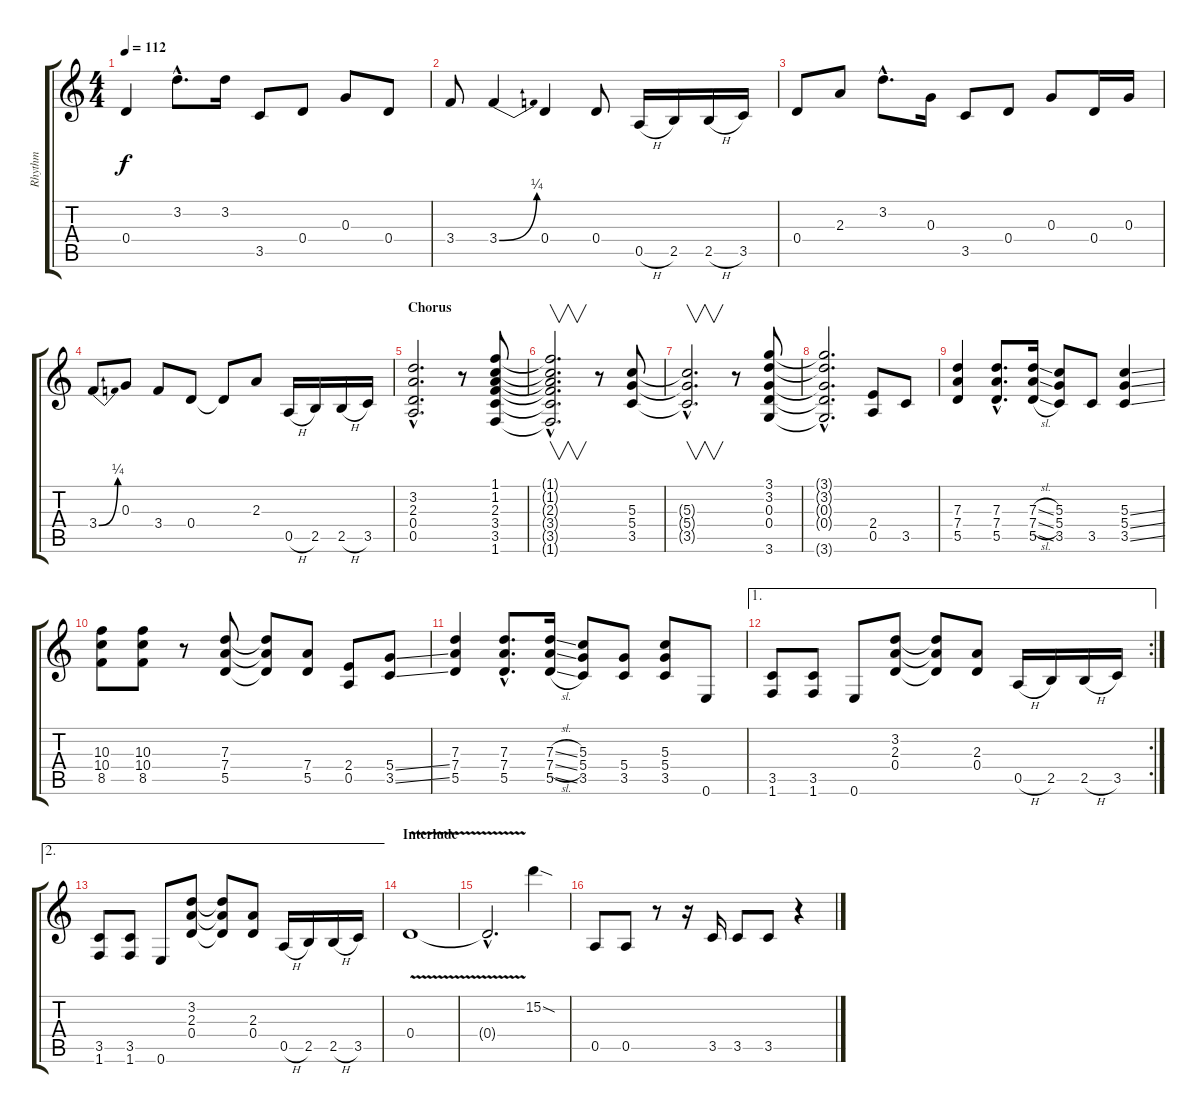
\track ("Rhythm" "Rhythm") {instrument overdrivenguitar}
\staff {score tabs}
\tuning (E4 B3 G3 D3 A2 E2) {hide}
\ts (4 4)
\tempo 112
\clef g2
\ks c
0.4.4{dy f} 3.2{hac}.8{d} 3.2.16 3.5.8 0.4.8 0.3.8 0.4.8 |
3.4.8 3.4{be (bend 0 0 60 1)}.4 0.4.4 0.4.8 0.5{h}.16 2.5.16 2.5{h}.16 3.5.16 |
0.4.8 2.3.8 3.2{hac}.8{d} 0.3.16 3.5.8 0.4.8 0.3.8 0.4.16 0.3.16 |
3.4{be (bend 0 0 60 1)}.8 0.3.8 3.4.8 0.4.8 0.4{t}.8 2.3.8 0.5{h}.16 2.5.16 2.5{h}.16 3.5.16 |
\section ("" "Chorus")
(3.2{hac} 2.3{hac} 0.4{hac} 0.5{hac}).2{d} r.8 (1.1 1.2 2.3 3.4 3.5 1.6).8 |
(1.1{hac t} 1.2{hac t} 2.3{hac t} 3.4{hac t} 3.5{hac t} 1.6{hac t}).2{v d} r.8 (5.3 5.4 3.5).8 |
(5.3{hac t} 5.4{hac t} 3.5{hac t}).2{v d} r.8 (3.1 3.2 0.3 0.4 3.6).8 |
(3.1{hac t} 3.2{hac t} 0.3{hac t} 0.4{hac t} 3.6{hac t}).2{d} (2.4 0.5).8 3.5.8 |
(7.3 7.4 5.5).4 (7.3{hac} 7.4{hac} 5.5{hac}).8{d} (7.3{sl} 7.4{sl} 5.5{sl}).16 (5.3 5.4 3.5).8 3.5.8 (5.3{ss} 5.4{ss} 3.5{ss}).4 |
(10.3 10.4 8.5).8 (10.3 10.4 8.5).8 r.8 (7.3 7.4 5.5).8 (7.3{t} 7.4{t} 5.5{t}).8 (7.4 5.5).8 (2.4 0.5).8 (5.4{ss} 3.5{ss}).8 |
(7.3 7.4 5.5).4 (7.3{hac} 7.4{hac} 5.5{hac}).8{d} (7.3{sl} 7.4{sl} 5.5{sl}).16 (5.3 5.4 3.5).8 (5.4 3.5).8 (5.3 5.4 3.5).8 0.6.8 |
\ae 1
\rc 2
(3.5 1.6).8 (3.5 1.6).8 0.6.8 (3.2 2.3 0.4).8 (3.2{t} 2.3{t} 0.4{t}).8 (2.3 0.4).8 0.5{h}.16 2.5.16 2.5{h}.16 3.5.16 |
\ae 2
(3.5 1.6).8 (3.5 1.6).8 0.6.8 (3.2 2.3 0.4).8 (3.2{t} 2.3{t} 0.4{t}).8 (2.3 0.4).8 0.5{h}.16 2.5.16 2.5{h}.16 3.5.16 |
\section ("" "Interlude")
0.4{v}.1 |
0.4{hac t}.2{d} 15.2{sod}.4 |
0.5.8 0.5.8 r.8 r.16 3.5.16 3.5.8 3.5.8 r.4
